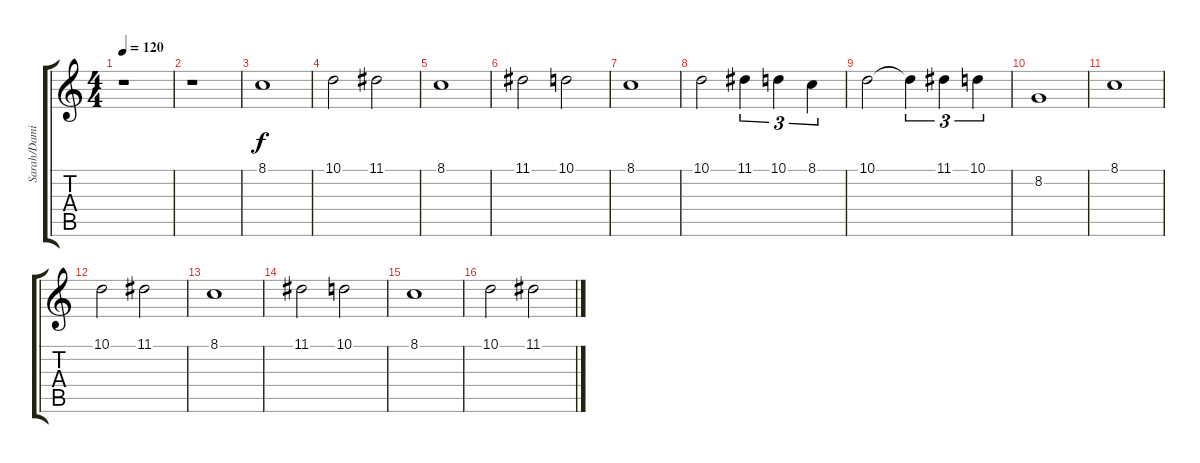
\track ("Sarah/Damien (Choir/Keyb)" "Sarah/Dami") {instrument pad4choir}
\staff {score tabs}
\tuning (E4 B3 G3 D3 A2 D2) {hide}
\ts (4 4)
\tempo 120
\clef g2
\ks c
r.1{dy mp} |
r.1 |
8.1.1{dy f instrument pad4choir} |
10.1.2 11.1.2 |
8.1.1 |
11.1.2 10.1.2 |
8.1.1 |
10.1.2 11.1.4{tu (3 2)} 10.1.4{tu (3 2)} 8.1.4{tu (3 2)} |
10.1.2 10.1{t}.4{tu (3 2)} 11.1.4{tu (3 2)} 10.1.4{tu (3 2)} |
8.2.1 |
8.1.1 |
10.1.2 11.1.2 |
8.1.1 |
11.1.2 10.1.2 |
8.1.1 |
10.1.2 11.1.2
